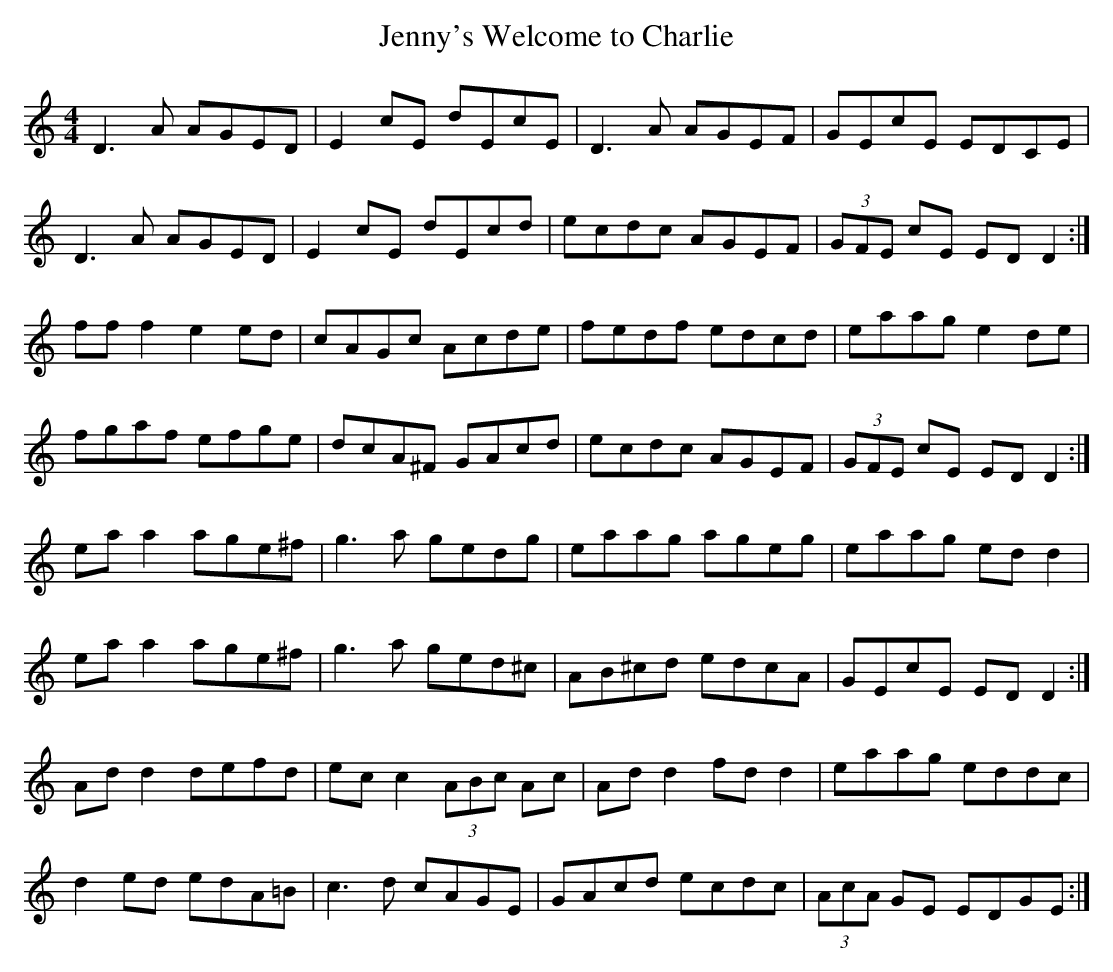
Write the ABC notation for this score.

X:1
T: Jenny's Welcome to Charlie
L: 1/8
M: 4/4
K: Ddor
D3 A AGED|E2 cE dEcE|D3 A AGEF|GEcE EDCE|
D3 A AGED|E2 cE dEcd|ecdc AGEF|(3GFE cE ED D2 :|
ff f2 e2 ed|cAGc Acde|fedf edcd|eaag e2 de|
fgaf efge|dcA^F GAcd|ecdc AGEF|(3GFE cE ED D2 :|
ea a2 age^f|g3 a gedg|eaag ageg|eaag ed d2|
ea a2 age^f|g3 a ged^c|AB^cd edcA|GEcE ED D2 :|
Ad d2 defd|ec c2 (3ABc Ac|Ad d2 fd d2|eaag eddc|
d2 ed edA=B|c3 d cAGE|GAcd ecdc|(3AcA GE EDGE :|
